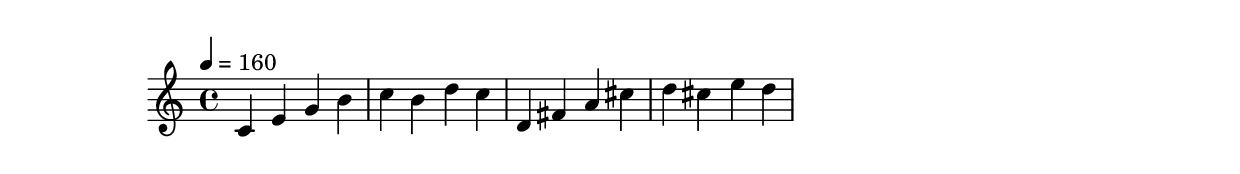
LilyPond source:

%% Do not edit this file; it is auto-generated from input/new
%% This file is in the public domain.
%% Note: this file works from version 2.12.0
\version "2.13.1"

\header {
%% Translation of GIT committish: 70f455b078620f842672c64c66d87a08158a24ac
  texidoces = "
Para cambiar el tempo en la salida MIDI sin
imprimir nada, hacemos invisible la indicación metronómica:

"

  doctitlees = "Cambiar el tempo sin indicación metronómica"

%% Translation of GIT committish: 0364058d18eb91836302a567c18289209d6e9706
  texidocde = "
Um das Tempo für die MIDI-Ausgabe zu ändern, ohne eine Tempoangabe in den
Noten auszugeben, kann die Metronombezeichnung unsichtbar gemacht werden:

"

  doctitlede = "Das Tempo ohne Metronom-Angabe verändern"

  lsrtags = "staff-notation"
  texidoc = "To change the tempo in MIDI output without printing
anything, make the metronome mark invisible:"

  doctitle = "Changing the tempo without a metronome mark"
} % begin verbatim


\score {
  \new Staff \relative c' {
    \tempo 4 = 160
    c4 e g b
    c4 b d c
    \set Score.tempoHideNote = ##t
    \tempo 4 = 96
    d,4 fis a cis
    d4 cis e d
  }
  \layout { }
  \midi { }
}
